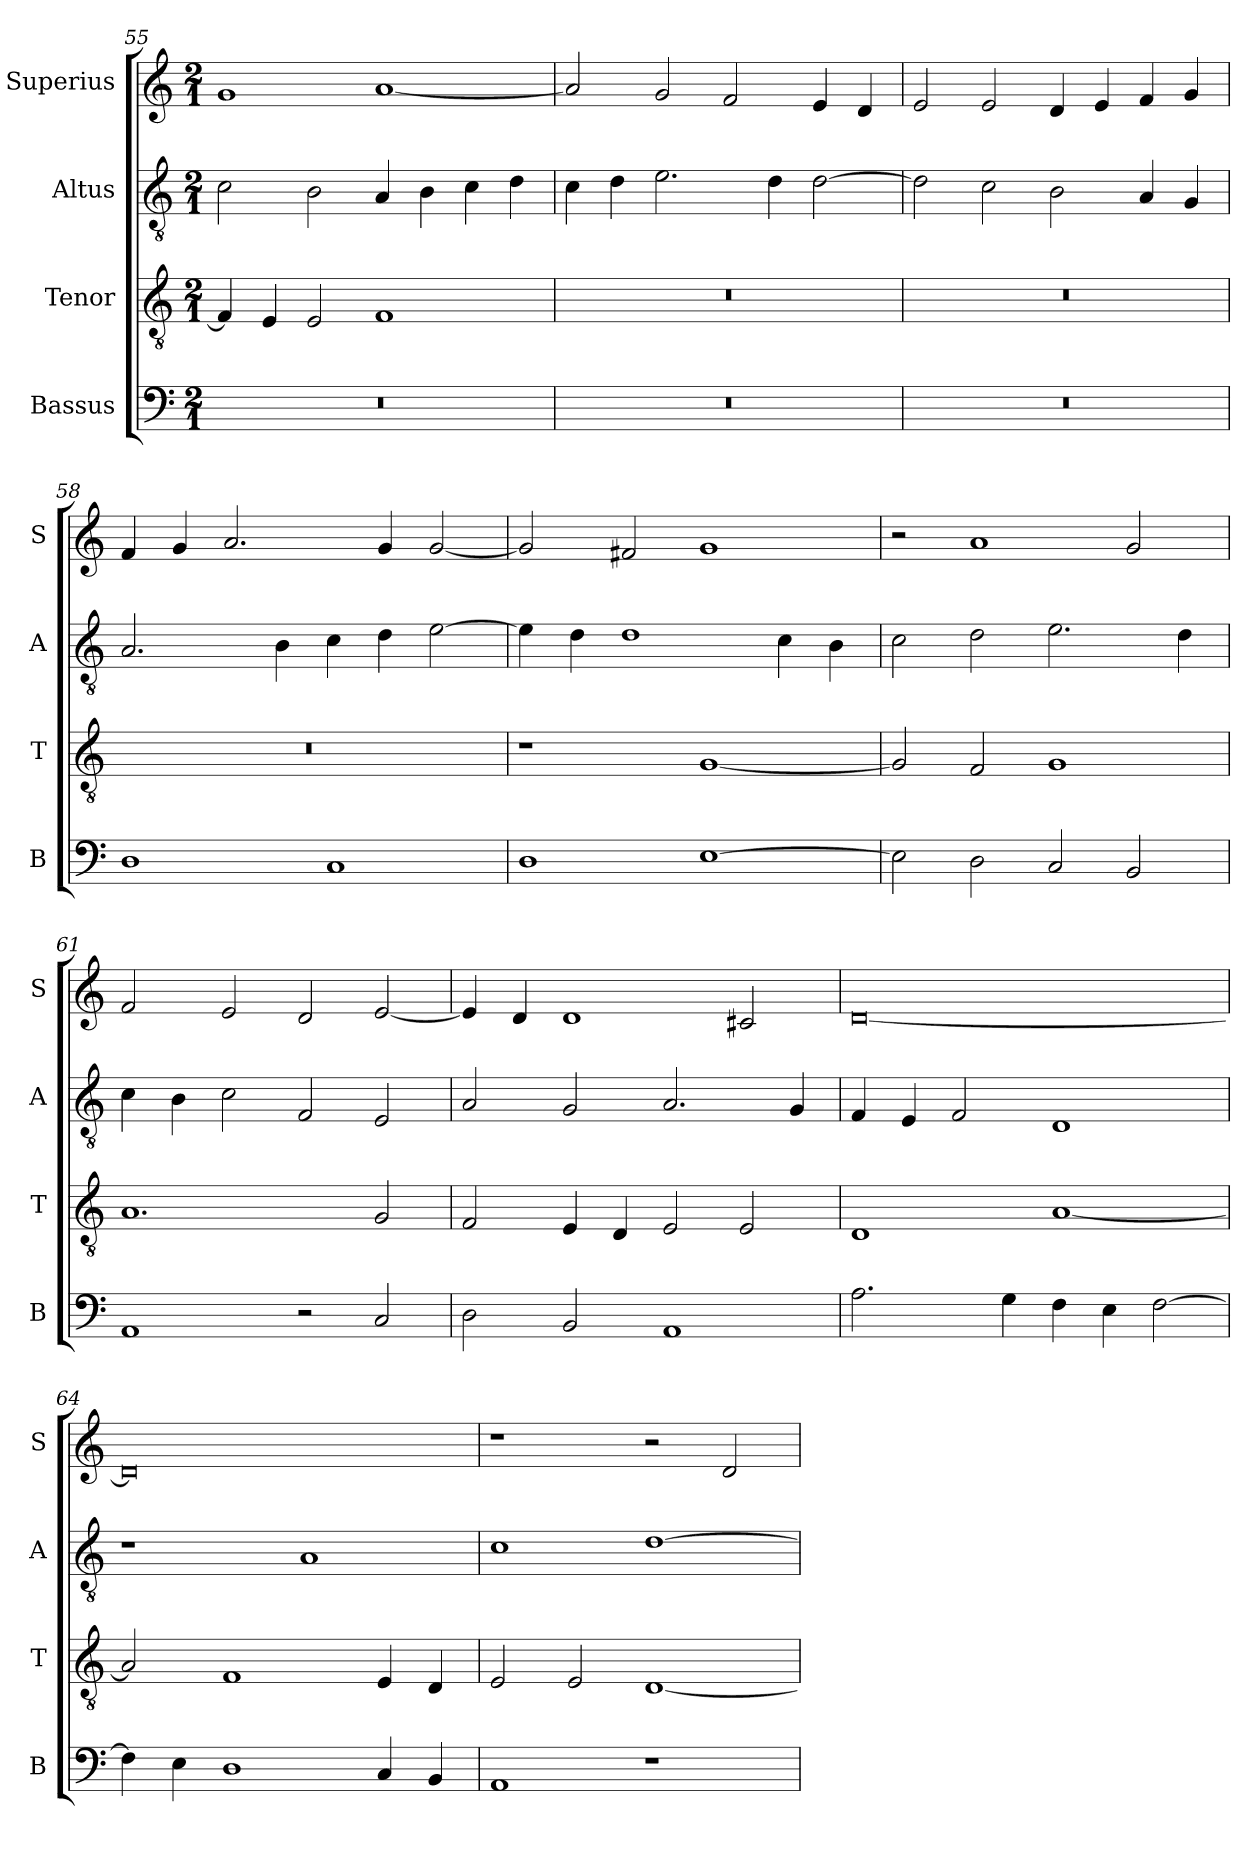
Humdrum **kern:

**kern	**kern	**kern	**kern
*part4	*part3	*part2	*part1
*staff4	*staff3	*staff2	*staff1
*I"Bassus	*I"Tenor	*I"Altus	*I"Superius
*I'B	*I'T	*I'A	*I'S
*clefF4	*clefGv2	*clefGv2	*clefG2
*k[]	*k[]	*k[]	*k[]
*C:	*C:	*C:	*C:
*M2/1	*M2/1	*M2/1	*M2/1
=55	=55	=55	=55
0r	4F]	2c	1g
.	4E	.	.
.	2E	2B	.
.	1F	4A	[1a
.	.	4B	.
.	.	4c	.
.	.	4d	.
=56	=56	=56	=56
0r	0r	4c	2a]
.	.	4d	.
.	.	2.e	2g
.	.	.	2f
.	.	4d	.
.	.	[2d	4e
.	.	.	4d
=57	=57	=57	=57
0r	0r	2d]	2e
.	.	2c	2e
.	.	2B	4d
.	.	.	4e
.	.	4A	4f
.	.	4G	4g
=58	=58	=58	=58
1D	0r	2.A	4f
.	.	.	4g
.	.	.	2.a
.	.	4B	.
1C	.	4c	.
.	.	4d	4g
.	.	[2e	[2g
=59	=59	=59	=59
1D	1r	4e]	2g]
.	.	4d	.
.	.	1d	2f#X
[1E	[1G	.	1g
.	.	4c	.
.	.	4B	.
=60	=60	=60	=60
2E]	2G]	2c	2r
2D	2F	2d	1a
2C	1G	2.e	.
2BB	.	.	2g
.	.	4d	.
=61	=61	=61	=61
1AA	1.A	4c	2f
.	.	4B	.
.	.	2c	2e
2r	.	2F	2d
2C	2G	2E	[2e
=62	=62	=62	=62
2D	2F	2A	4e]
.	.	.	4d
2BB	4E	2G	1d
.	4D	.	.
1AA	2E	2.A	.
.	2E	.	2c#X
.	.	4G	.
=63	=63	=63	=63
2.A	1D	4F	[0d
.	.	4E	.
.	.	2F	.
4G	.	.	.
4F	[1A	1D	.
4E	.	.	.
[2F	.	.	.
=64	=64	=64	=64
4F]	2A]	1r	0d]
4E	.	.	.
1D	1F	.	.
.	.	1A	.
4C	4E	.	.
4BB	4D	.	.
=65	=65	=65	=65
1AA	2E	1c	1r
.	2E	.	.
1r	[1D	[1d	2r
.	.	.	2d
=	=	=	=
*-	*-	*-	*-
